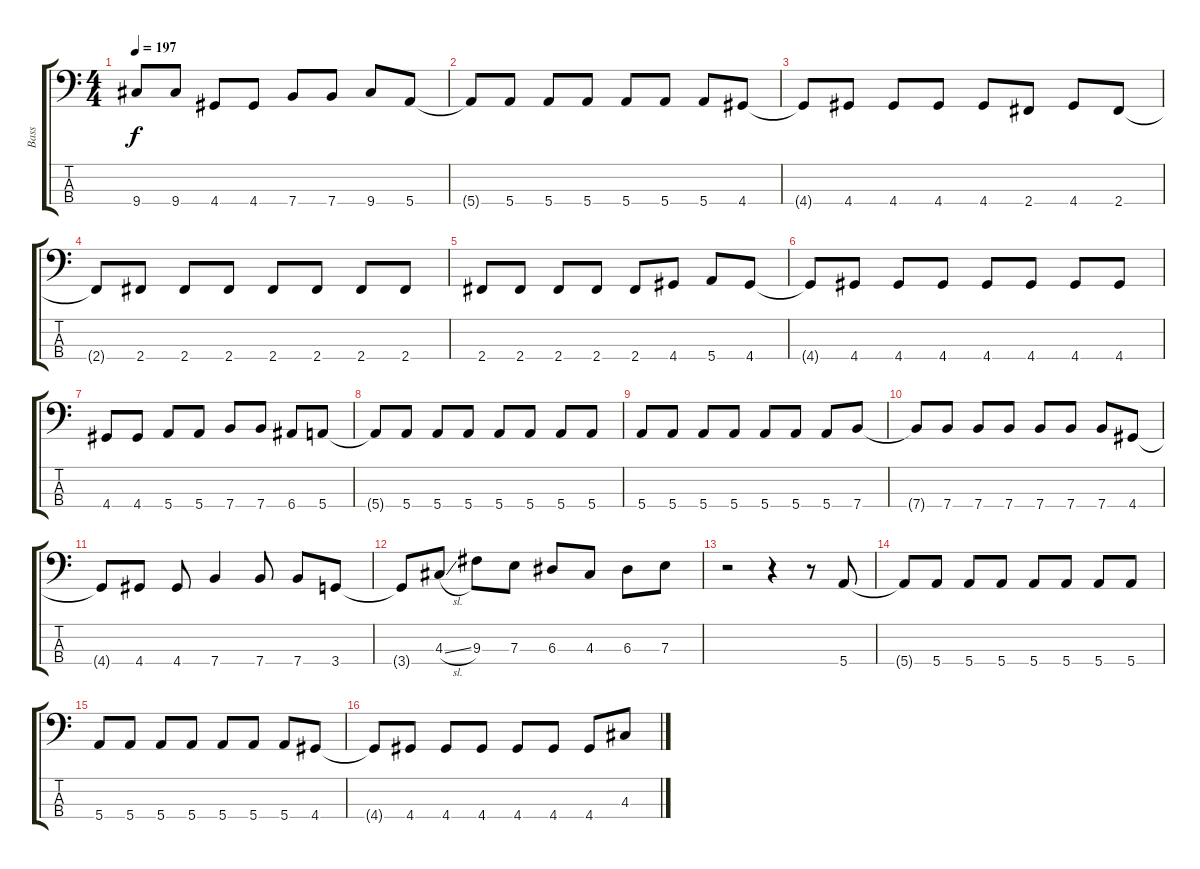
\track ("Bass" "Bass") {instrument electricbasspick}
\staff {score tabs}
\tuning (G2 D2 A1 E1) {hide}
\ts (4 4)
\tempo 197
\clef f4
\ks c
9.4.8{dy f} 9.4.8 4.4.8 4.4.8 7.4.8 7.4.8 9.4.8 5.4.8 |
5.4{t}.8 5.4.8 5.4.8 5.4.8 5.4.8 5.4.8 5.4.8 4.4.8 |
4.4{t}.8 4.4.8 4.4.8 4.4.8 4.4.8 2.4.8 4.4.8 2.4.8 |
\section ("" "")
2.4{t}.8 2.4.8 2.4.8 2.4.8 2.4.8 2.4.8 2.4.8 2.4.8 |
2.4.8 2.4.8 2.4.8 2.4.8 2.4.8 4.4.8 5.4.8 4.4.8 |
4.4{t}.8 4.4.8 4.4.8 4.4.8 4.4.8 4.4.8 4.4.8 4.4.8 |
4.4.8 4.4.8 5.4.8 5.4.8 7.4.8 7.4.8 6.4.8 5.4.8 |
5.4{t}.8 5.4.8 5.4.8 5.4.8 5.4.8 5.4.8 5.4.8 5.4.8 |
5.4.8 5.4.8 5.4.8 5.4.8 5.4.8 5.4.8 5.4.8 7.4.8 |
7.4{t}.8 7.4.8 7.4.8 7.4.8 7.4.8 7.4.8 7.4.8 4.4.8 |
4.4{t}.8 4.4.8 4.4.8 7.4.4 7.4.8 7.4.8 3.4.8 |
\section ("" "")
3.4{t}.8 4.3{sl}.8 9.3.8 7.3.8 6.3.8 4.3.8 6.3.8 7.3.8 |
r.2 r.4 r.8 5.4.8 |
\section ("" "")
5.4{t}.8 5.4.8 5.4.8 5.4.8 5.4.8 5.4.8 5.4.8 5.4.8 |
5.4.8 5.4.8 5.4.8 5.4.8 5.4.8 5.4.8 5.4.8 4.4.8 |
4.4{t}.8 4.4.8 4.4.8 4.4.8 4.4.8 4.4.8 4.4.8 4.3.8
